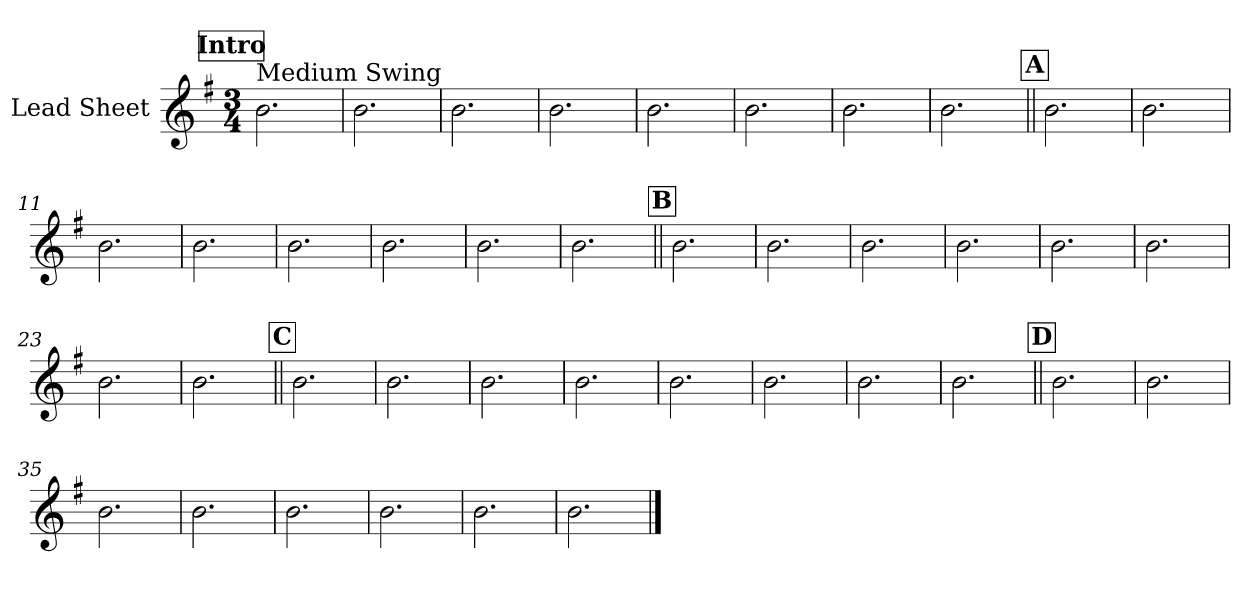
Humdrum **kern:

**kern
*part1
*staff1
*I"Lead Sheet
*clefG2
*k[f#]
*G:
*M3/4
!!LO:REH:place=s1:a:fs=14:t=Intro
=1
!LO:TX:a:t=Medium Swing
2.b\
=2
2.b\
=3
2.b\
=4
2.b\
!!LO:LB:g=z
=5
2.b\
=6
2.b\
=7
2.b\
=8
2.b\
!!LO:LB:g=z
!!LO:REH:place=s1:a:fs=14:t=A
=9||
2.b\
=10
2.b\
=11
2.b\
=12
2.b\
!!LO:LB:g=z
=13
2.b\
=14
2.b\
=15
2.b\
=16
2.b\
!!LO:LB:g=z
!!LO:REH:place=s1:a:fs=14:t=B
=17||
2.b\
=18
2.b\
=19
2.b\
=20
2.b\
!!LO:LB:g=z
=21
2.b\
=22
2.b\
=23
2.b\
=24
2.b\
!!LO:LB:g=z
!!LO:REH:place=s1:a:fs=14:t=C
=25||
2.b\
=26
2.b\
=27
2.b\
=28
2.b\
!!LO:LB:g=z
=29
2.b\
=30
2.b\
=31
2.b\
=32
2.b\
!!LO:LB:g=z
!!LO:REH:place=s1:a:fs=14:t=D
=33||
2.b\
=34
2.b\
=35
2.b\
=36
2.b\
!!LO:LB:g=z
=37
2.b\
=38
2.b\
=39
2.b\
=40
2.b\
==
*-
